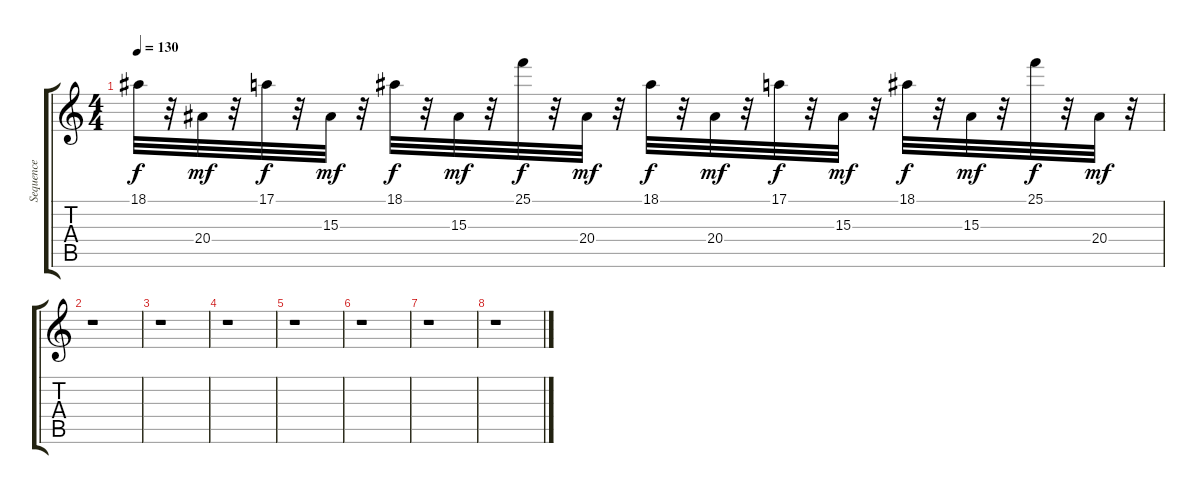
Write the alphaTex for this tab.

\track ("Sequence" "Sequence") {instrument lead2sawtooth}
\staff {score tabs}
\tuning (E4 B3 G3 D3 A2 E2) {hide}
\ts (4 4)
\tempo 130
\clef g2
\ks c
18.1.32{dy f} r.32 20.4.32{dy mf} r.32 17.1.32{dy f} r.32 15.3.32{dy mf} r.32 18.1.32{dy f} r.32 15.3.32{dy mf} r.32 25.1.32{dy f} r.32 20.4.32{dy mf} r.32 18.1.32{dy f} r.32 20.4.32{dy mf} r.32 17.1.32{dy f} r.32 15.3.32{dy mf} r.32 18.1.32{dy f} r.32 15.3.32{dy mf} r.32 25.1.32{dy f} r.32 20.4.32{dy mf} r.32 |
r.1 |
r.1 |
r.1 |
r.1 |
r.1 |
r.1 |
r.1
